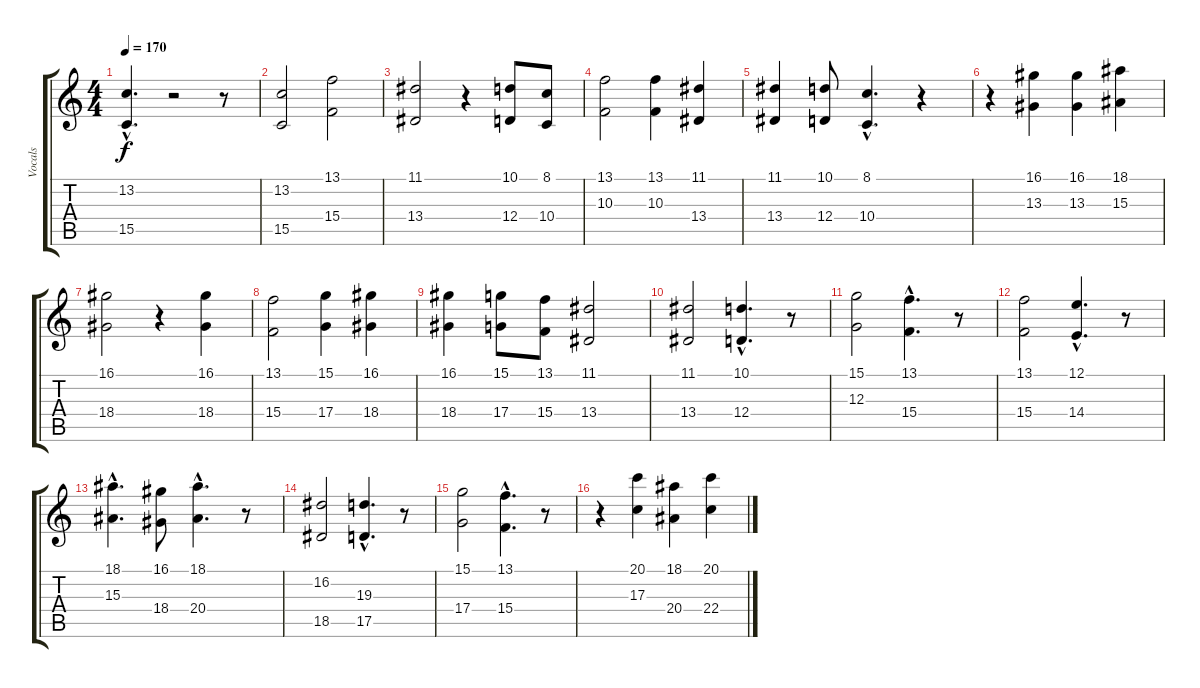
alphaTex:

\track ("Vocals" "Vocals") {instrument lead6voice}
\staff {score tabs}
\tuning (E4 B3 G3 D3 A2 E2) {hide}
\ts (4 4)
\tempo 170
\clef g2
\ks c
(13.2{hac} 15.5{hac}).4{d dy f} r.2 r.8 |
(13.2 15.5).2 (13.1 15.4).2 |
(11.1 13.4).2 r.4 (10.1 12.4).8 (8.1 10.4).8 |
(13.1 10.3).2 (13.1 10.3).4 (11.1 13.4).4 |
(11.1 13.4).4 (10.1 12.4).8 (8.1{hac} 10.4{hac}).4{d} r.4 |
r.4 (16.1 13.3).4 (16.1 13.3).4 (18.1 15.3).4 |
(16.1 18.4).2 r.4 (16.1 18.4).4 |
(13.1 15.4).2 (15.1 17.4).4 (16.1 18.4).4 |
(16.1 18.4).4 (15.1 17.4).8 (13.1 15.4).8 (11.1 13.4).2 |
(11.1 13.4).2 (10.1{hac} 12.4{hac}).4{d} r.8 |
(15.1 12.3).2 (13.1{hac} 15.4{hac}).4{d} r.8 |
(13.1 15.4).2 (12.1{hac} 14.4{hac}).4{d} r.8 |
(18.1{hac} 15.3{hac}).4{d} (16.1 18.4).8 (18.1{hac} 20.4{hac}).4{d} r.8 |
(16.2 18.5).2 (19.3{hac} 17.5{hac}).4{d} r.8 |
(15.1 17.4).2 (13.1{hac} 15.4{hac}).4{d} r.8 |
r.4 (20.1 17.3).4 (18.1 20.4).4 (20.1 22.4).4
